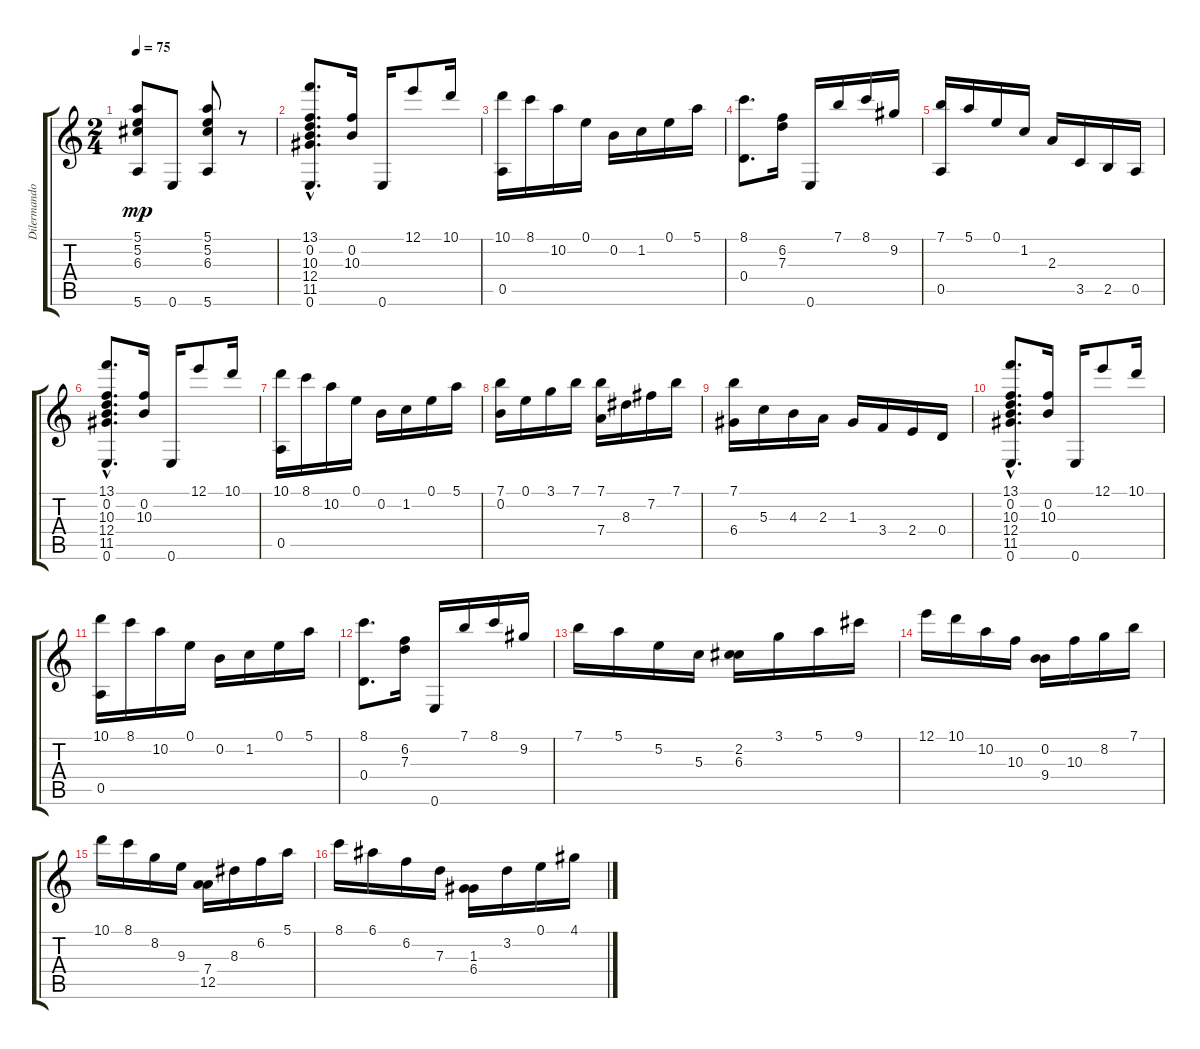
\track ("Dilermando Reis" "Dilermando") {instrument acousticguitarnylon}
\staff {score tabs}
\tuning (E4 B3 G3 D3 A2 E2) {hide}
\ts (2 4)
\tempo 75
\clef g2
\ks c
(5.1 5.2 6.3 5.6).8{dy mp} 0.6.8 (5.1 5.2 6.3 5.6).8 r.8 |
(13.1 0.2{hac} 10.3{hac} 12.4{hac} 11.5{hac} 0.6).8{d} (0.2 10.3).16 0.6.16 12.1.8 10.1.16 |
(10.1 0.5).16 8.1.16 10.2.16 0.1.16 0.2.16 1.2.16 0.1.16 5.1.16 |
(8.1 0.4).8{d} (6.2 7.3).16 0.6.16 7.1.16 8.1.16 9.2.16 |
(7.1 0.5).16 5.1.16 0.1.16 1.2.16 2.3.16 3.5.16 2.5.16 0.5.16 |
(13.1 0.2{hac} 10.3{hac} 12.4{hac} 11.5{hac} 0.6).8{d} (0.2 10.3).16 0.6.16 12.1.8 10.1.16 |
(10.1 0.5).16 8.1.16 10.2.16 0.1.16 0.2.16 1.2.16 0.1.16 5.1.16 |
(7.1 0.2).16 0.1.16 3.1.16 7.1.16 (7.1 7.4).16 8.3.16 7.2.16 7.1.16 |
(7.1 6.4).16 5.3.16 4.3.16 2.3.16 1.3.16 3.4.16 2.4.16 0.4.16 |
(13.1 0.2{hac} 10.3{hac} 12.4{hac} 11.5{hac} 0.6).8{d} (0.2 10.3).16 0.6.16 12.1.8 10.1.16 |
(10.1 0.5).16 8.1.16 10.2.16 0.1.16 0.2.16 1.2.16 0.1.16 5.1.16 |
(8.1 0.4).8{d} (6.2 7.3).16 0.6.16 7.1.16 8.1.16 9.2.16 |
7.1.16 5.1.16 5.2.16 5.3.16 (2.2 6.3).16 3.1.16 5.1.16 9.1.16 |
12.1.16 10.1.16 10.2.16 10.3.16 (0.2 9.4).16 10.3.16 8.2.16 7.1.16 |
10.1.16 8.1.16 8.2.16 9.3.16 (7.4 12.5).16 8.3.16 6.2.16 5.1.16 |
8.1.16 6.1.16 6.2.16 7.3.16 (1.3 6.4).16 3.2.16 0.1.16 4.1.16
